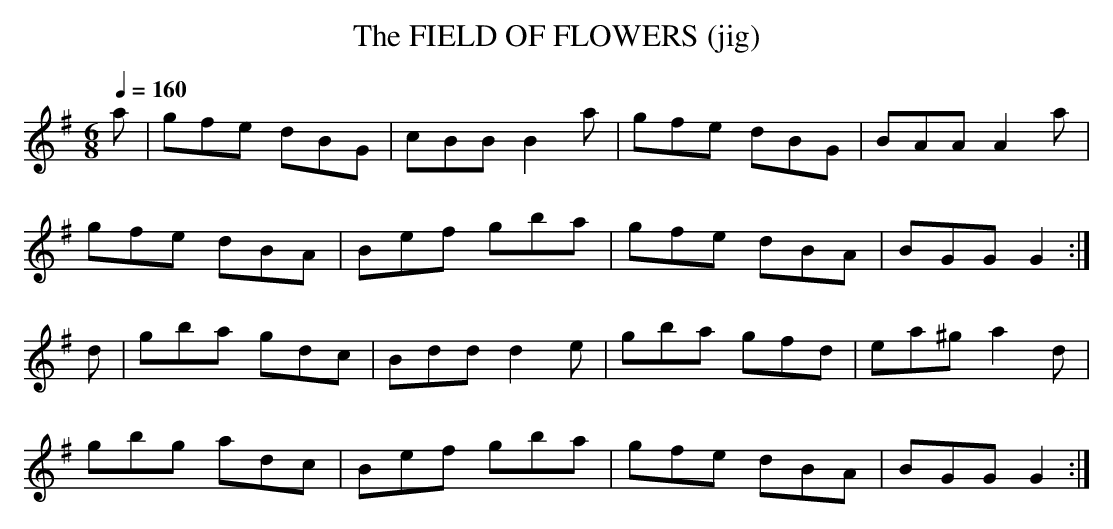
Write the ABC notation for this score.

X:1
T:FIELD OF FLOWERS (jig), The
Q:1/4=160
M:6/8
L:1/8
K:G
a|gfe dBG|cBB B2a|gfe dBG|BAA A2a|
gfe dBA|Bef gba|gfe dBA|BGG G2:|
d|gba gdc|Bdd d2e|gba gfd|ea^g a2d|
gbg adc|Bef gba|gfe dBA|BGG G2:|
